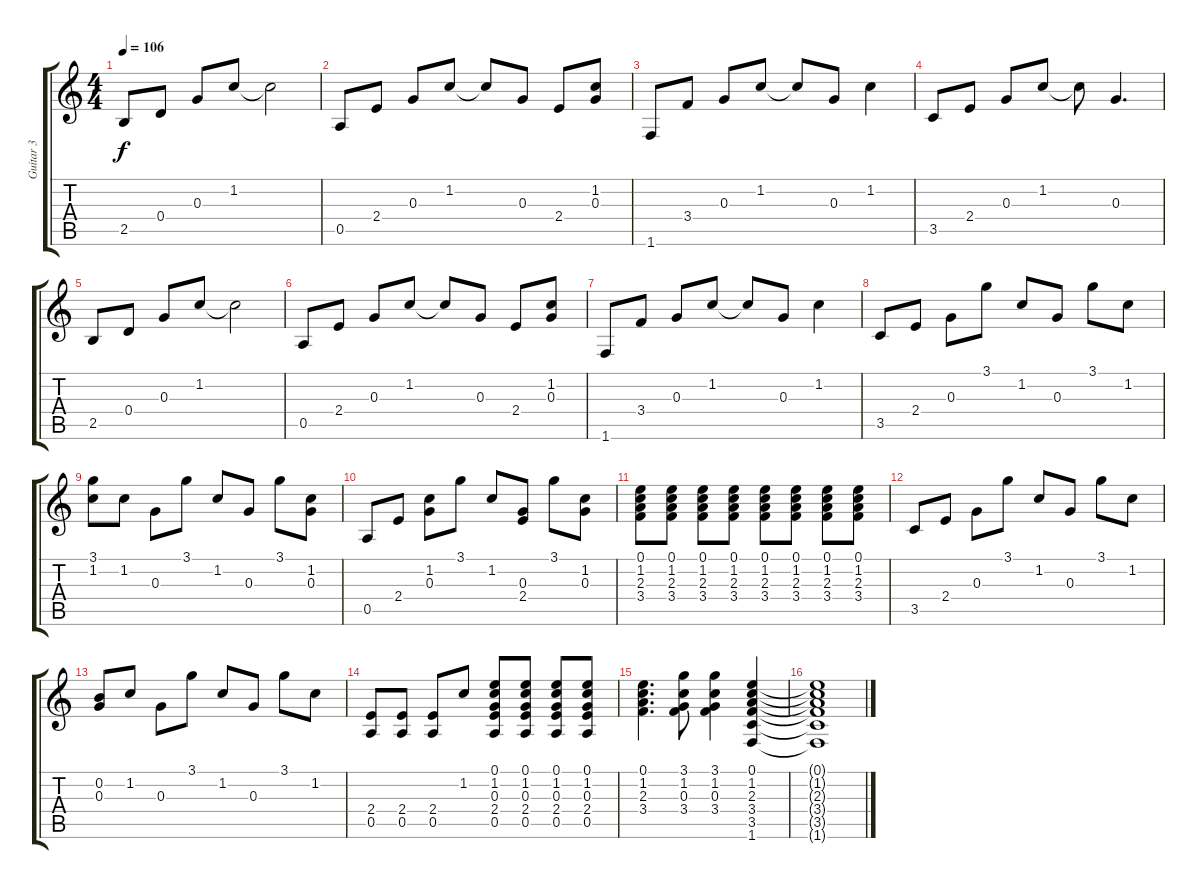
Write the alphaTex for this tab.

\track ("Guitar 3" "Guitar 3") {instrument electricguitarclean}
\staff {score tabs}
\tuning (E4 B3 G3 D3 A2 E2) {hide}
\ts (4 4)
\tempo 106
\clef g2
\ks c
2.5.8{dy f} 0.4.8 0.3.8 1.2.8 1.2{t}.2 |
0.5.8 2.4.8 0.3.8 1.2.8 1.2{t}.8 0.3.8 2.4.8 (1.2 0.3).8 |
1.6.8 3.4.8 0.3.8 1.2.8 1.2{t}.8 0.3.8 1.2.4 |
3.5.8 2.4.8 0.3.8 1.2.8 1.2{t}.8 0.3.4{d} |
2.5.8 0.4.8 0.3.8 1.2.8 1.2{t}.2 |
0.5.8 2.4.8 0.3.8 1.2.8 1.2{t}.8 0.3.8 2.4.8 (1.2 0.3).8 |
1.6.8 3.4.8 0.3.8 1.2.8 1.2{t}.8 0.3.8 1.2.4 |
3.5.8 2.4.8 0.3.8 3.1.8 1.2.8 0.3.8 3.1.8 1.2.8 |
(3.1 1.2).8 1.2.8 0.3.8 3.1.8 1.2.8 0.3.8 3.1.8 (1.2 0.3).8 |
0.5.8 2.4.8 (1.2 0.3).8 3.1.8 1.2.8 (0.3 2.4).8 3.1.8 (1.2 0.3).8 |
(0.1 1.2 2.3 3.4).8 (0.1 1.2 2.3 3.4).8 (0.1 1.2 2.3 3.4).8 (0.1 1.2 2.3 3.4).8 (0.1 1.2 2.3 3.4).8 (0.1 1.2 2.3 3.4).8 (0.1 1.2 2.3 3.4).8 (0.1 1.2 2.3 3.4).8 |
3.5.8 2.4.8 0.3.8 3.1.8 1.2.8 0.3.8 3.1.8 1.2.8 |
(0.2 0.3).8 1.2.8 0.3.8 3.1.8 1.2.8 0.3.8 3.1.8 1.2.8 |
(2.4 0.5).8 (2.4 0.5).8 (2.4 0.5).8 1.2.8 (0.1 1.2 0.3 2.4 0.5).8 (0.1 1.2 0.3 2.4 0.5).8 (0.1 1.2 0.3 2.4 0.5).8 (0.1 1.2 0.3 2.4 0.5).8 |
(0.1 1.2 2.3 3.4).4{d} (3.1 1.2 0.3 3.4).8 (3.1 1.2 0.3 3.4).4 (0.1 1.2 2.3 3.4 3.5 1.6).4 |
(0.1{t} 1.2{t} 2.3{t} 3.4{t} 3.5{t} 1.6{t}).1
